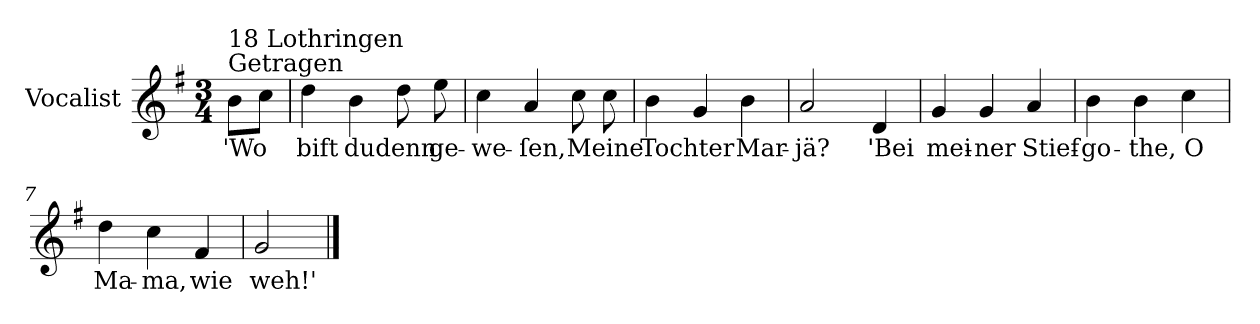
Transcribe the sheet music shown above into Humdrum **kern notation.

**kern	**text
*part1	*part1
*staff1	*staff1
*I"Vocalist	*
*k[f#]	*
*G:	*
*M3/4	*
=	=
!LO:TX:a:t=Getragen	!
!LO:TX:a:t=18 Lothringen	!
8bL	'Wo
8ccJ	.
=1	=1
4dd	bift
4b	du
8dd	denn
8ee	ge-
=2	=2
4cc	-we-
4a	-ſen,
8cc	Meine
8cc	.
=3	=3
4b	Tochter
4g	.
4b	Mar-
=4	=4
2a	-jä?
4d	'Bei
=5	=5
4g	mei-
4g	-ner
4a	Stief-
=6	=6
4b	-go-
4b	-the,
4cc	O
=7	=7
4dd	Ma-
4cc	-ma,
4f#	wie
=8	=8
2g	weh!'
==	==
*-	*-
